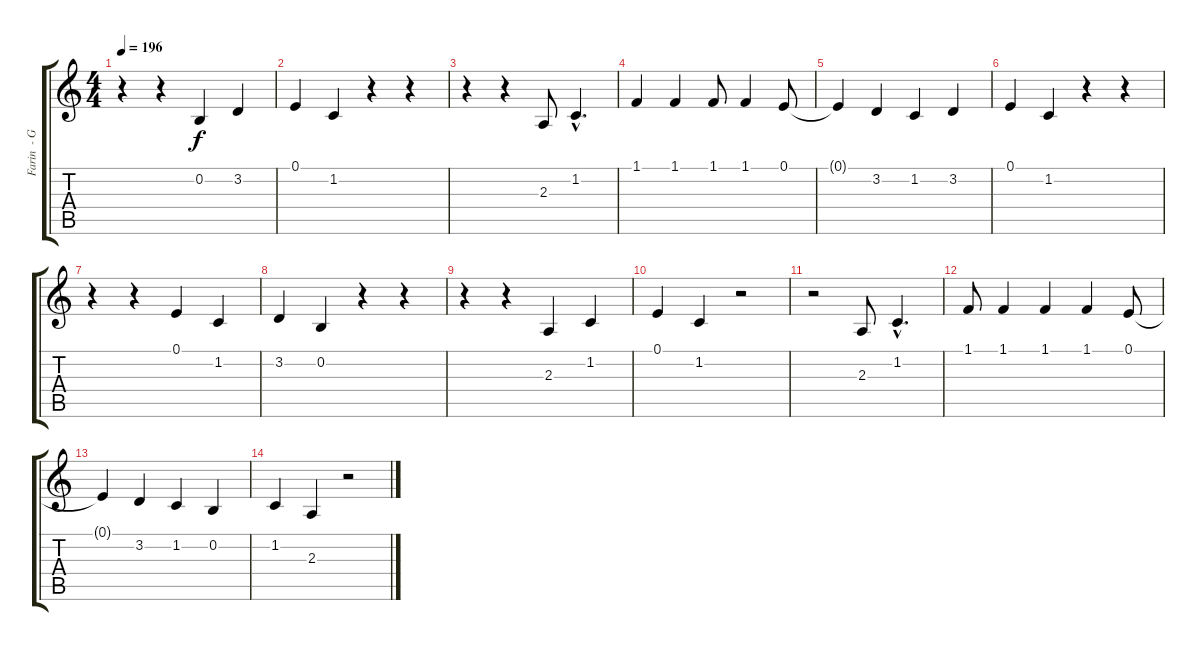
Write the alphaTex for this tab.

\track ("Farin  - Gesang" "Farin  - G") {instrument tenorsax}
\staff {score tabs}
\tuning (E4 B3 G3 D3 A2 E2) {hide}
\ts (4 4)
\tempo 196
\clef g2
\ks c
r.4{dy f} r.4 0.2.4 3.2.4 |
0.1.4 1.2.4 r.4 r.4 |
r.4 r.4 2.3.8 1.2{hac}.4{d} |
1.1.4 1.1.4 1.1.8 1.1.4 0.1.8 |
0.1{t}.4 3.2.4 1.2.4 3.2.4 |
0.1.4 1.2.4 r.4 r.4 |
r.4 r.4 0.1.4 1.2.4 |
3.2.4 0.2.4 r.4 r.4 |
r.4 r.4 2.3.4 1.2.4 |
0.1.4 1.2.4 r.2 |
r.2 2.3.8 1.2{hac}.4{d} |
1.1.8 1.1.4 1.1.4 1.1.4 0.1.8 |
0.1{t}.4 3.2.4 1.2.4 0.2.4 |
1.2.4 2.3.4 r.2
